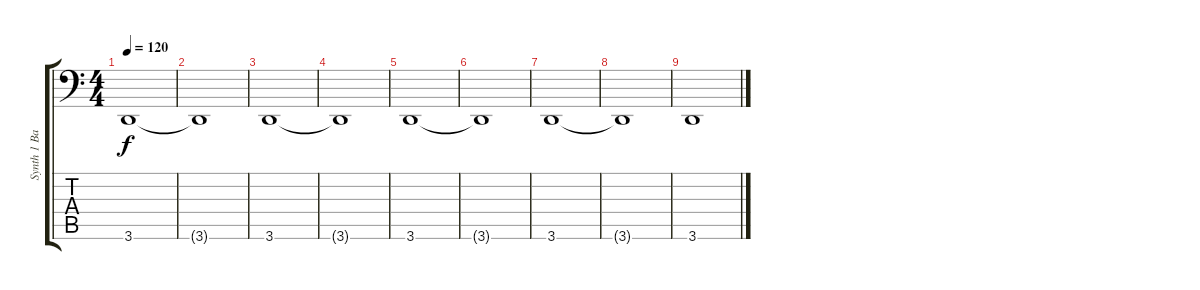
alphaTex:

\track ("Synth 1 Bass" "Synth 1 Ba") {instrument synthbass1}
\staff {score tabs}
\tuning (C3 G2 D2 A1 E1 B0) {hide}
\ts (4 4)
\tempo 120
\clef f4
\ks c
3.6.1{dy f} |
3.6{t}.1 |
3.6.1 |
3.6{t}.1 |
3.6.1 |
3.6{t}.1 |
3.6.1 |
3.6{t}.1 |
3.6.1
